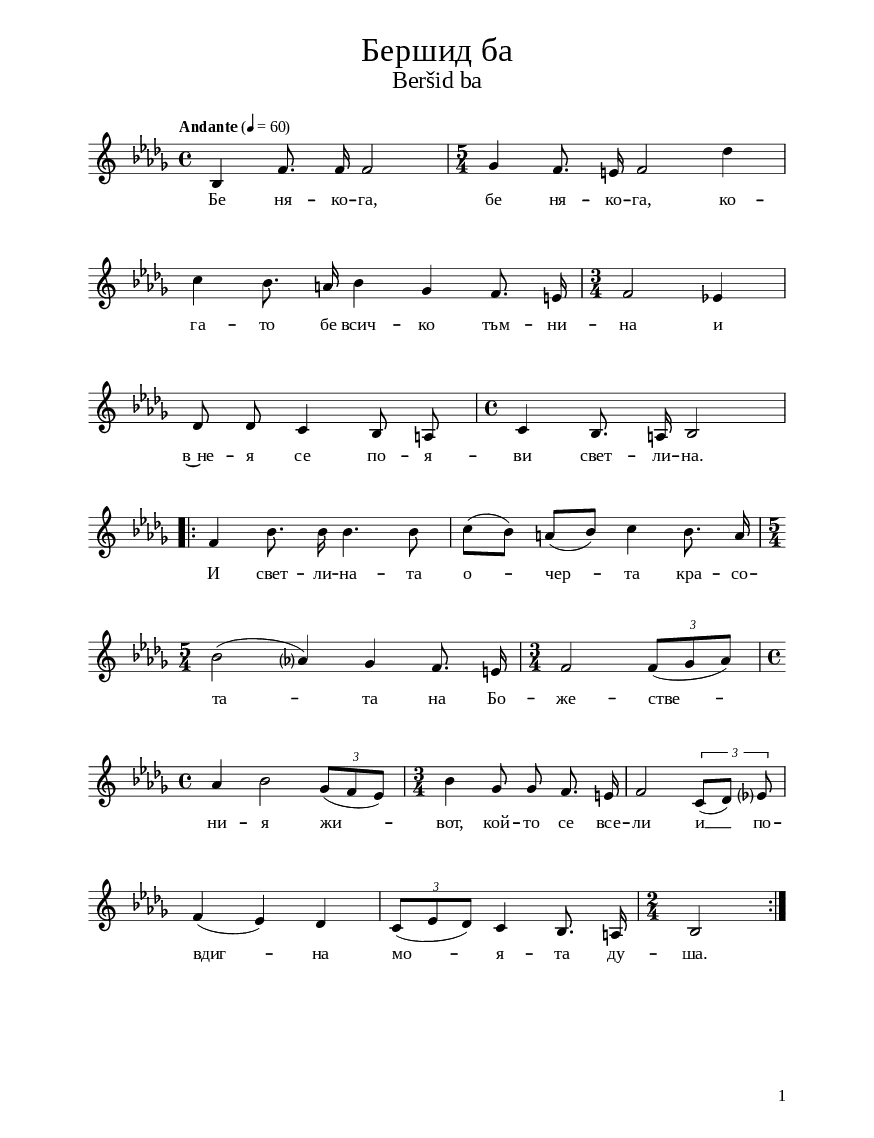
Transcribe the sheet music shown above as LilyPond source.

\version "2.24.2"

% include paper part and global functions
\include "include/globals.ily"

\bookpart {
  \label #'ref098
  \tocItem \markup "Бершид ба – Beršid ba"
  \include "include/bookpart-paper.ily"
  \score {
    \include "include/score-layout.ily"


    \new Voice \absolute  {
      \clef treble
      \key bes \minor
      \time 4/4
      \tempoFunc "Andante" 4 "60"

      \autoBeamOff

      \autoBeamOff

      bes4 f'8. f'16 f'2 | \time 5/4  ges'4 f'8. e'16 f'2 des''4 \break |

      c''4 bes'8. a'16 bes'4 ges' f'8. e'16 | \time 3/4  f'2 ees'!4 \break |

      des'8 des' c'4 bes8 a | \time 4/4  c'4 bes8. a16 bes2 \break | 

      \bar ".|:-|" 
        f'4 bes'8. bes'16 bes'4. bes'8 | \autoBeamOn c''8  ( bes')  a' ( bes' ) c''4 \autoBeamOff bes'8. a'16 \break |

        \time 5/4  | bes'2 ( as'?4 )  ges' f'8. e'16 | \time 3/4  f'2 \times 2/3  {  f'8 [ ( ges' as'8 ) ] } \break |

        \time 4/4  as'4 bes'2  \times 2/3  {  ges'8 ( [ f' es'8 ] ) } | \time 3/4  bes'4 ges'8 ges' f'8. e'16

        f'2 \times 2/3 { c'8 [ ( des' ) ] es'?8  } | \break

        f'4 ( es' ) des' | \times 2/3  { c'8 [ ( es' des'8 ) ] } c'4 bes8. a16  | \time 2/4  bes2  \break |

      \bar ":|."
    }

    \addlyrics {
      Бе ня -- ко  -- га, бе ня -- ко -- га,
      ко -- га -- то бе всич -- ко тъм -- ни -- на
      и в~не -- я се по -- я -- ви свет -- ли -- на.
      И свет -- ли -- на -- та о -- чер -- та кра -- со -- та -- та
      на Бо -- же -- стве -- ни -- я жи -- вот,
      кой -- то се все -- ли
      и __ по -- вдиг -- на мо -- я -- та ду -- ша.
    }

    \header {
      title = \titleFunc "Бершид ба" "Beršid ba"
    }

    \midi{}

  } % score

  %\markup \dc-one "D.C."
  %

  % include foreign translation(s) of the song
  \pageBreak
  

} % bookpart
